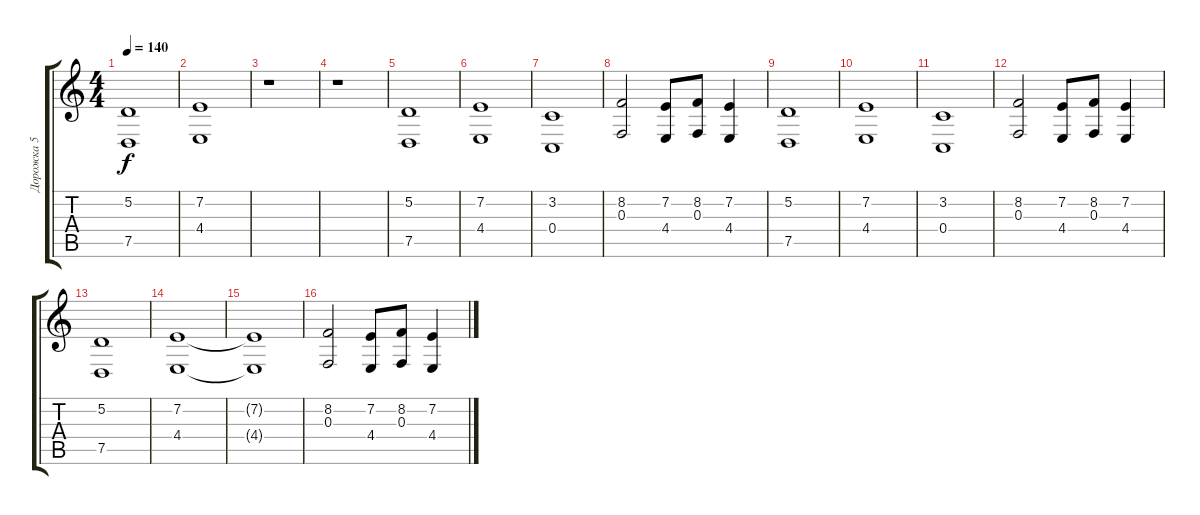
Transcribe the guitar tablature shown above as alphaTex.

\track ("Дорожка 5" "Дорожка 5") {instrument pad4choir}
\staff {score tabs}
\tuning (D4 A3 F3 C3 G2 C2) {hide}
\ts (4 4)
\tempo 140
\clef g2
\ks c
(5.2 7.5).1{dy f} |
(7.2 4.4).1 |
r.1 |
r.1 |
(5.2 7.5).1 |
(7.2 4.4).1 |
(3.2 0.4).1 |
(8.2 0.3).2 (7.2 4.4).8 (8.2 0.3).8 (7.2 4.4).4 |
(5.2 7.5).1 |
(7.2 4.4).1 |
(3.2 0.4).1 |
(8.2 0.3).2 (7.2 4.4).8 (8.2 0.3).8 (7.2 4.4).4 |
(5.2 7.5).1 |
(7.2 4.4).1 |
(7.2{t} 4.4{t}).1 |
(8.2 0.3).2 (7.2 4.4).8 (8.2 0.3).8 (7.2 4.4).4
